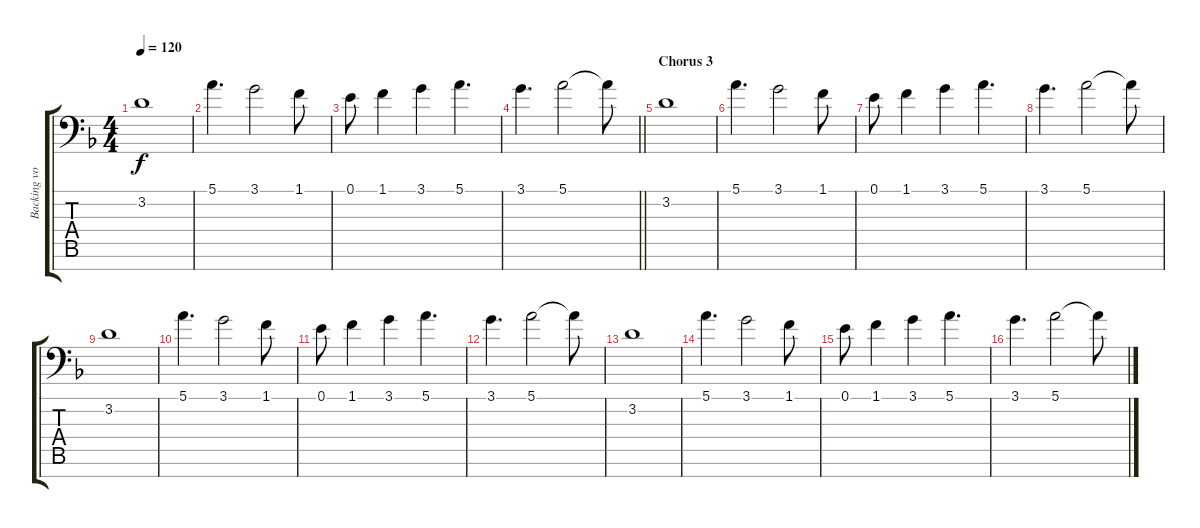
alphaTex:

\track ("Backing vocals" "Backing vo") {instrument choiraahs}
\staff {score tabs}
\tuning (E4 B3 G3 D3 A2 E2 C-1) {hide}
\ts (4 4)
\tempo 120
\clef f4
\ks f
3.2.1{dy f} |
5.1.4{d} 3.1.2 1.1.8 |
0.1.8 1.1.4 3.1.4 5.1.4{d} |
\barLineRight lightlight
3.1.4{d} 5.1.2 5.1{t}.8 |
\section ("" "Chorus 3")
3.2.1 |
5.1.4{d} 3.1.2 1.1.8 |
0.1.8 1.1.4 3.1.4 5.1.4{d} |
3.1.4{d} 5.1.2 5.1{t}.8 |
3.2.1 |
5.1.4{d} 3.1.2 1.1.8 |
0.1.8 1.1.4 3.1.4 5.1.4{d} |
3.1.4{d} 5.1.2 5.1{t}.8 |
3.2.1 |
5.1.4{d} 3.1.2 1.1.8 |
0.1.8 1.1.4 3.1.4 5.1.4{d} |
3.1.4{d} 5.1.2 5.1{t}.8
